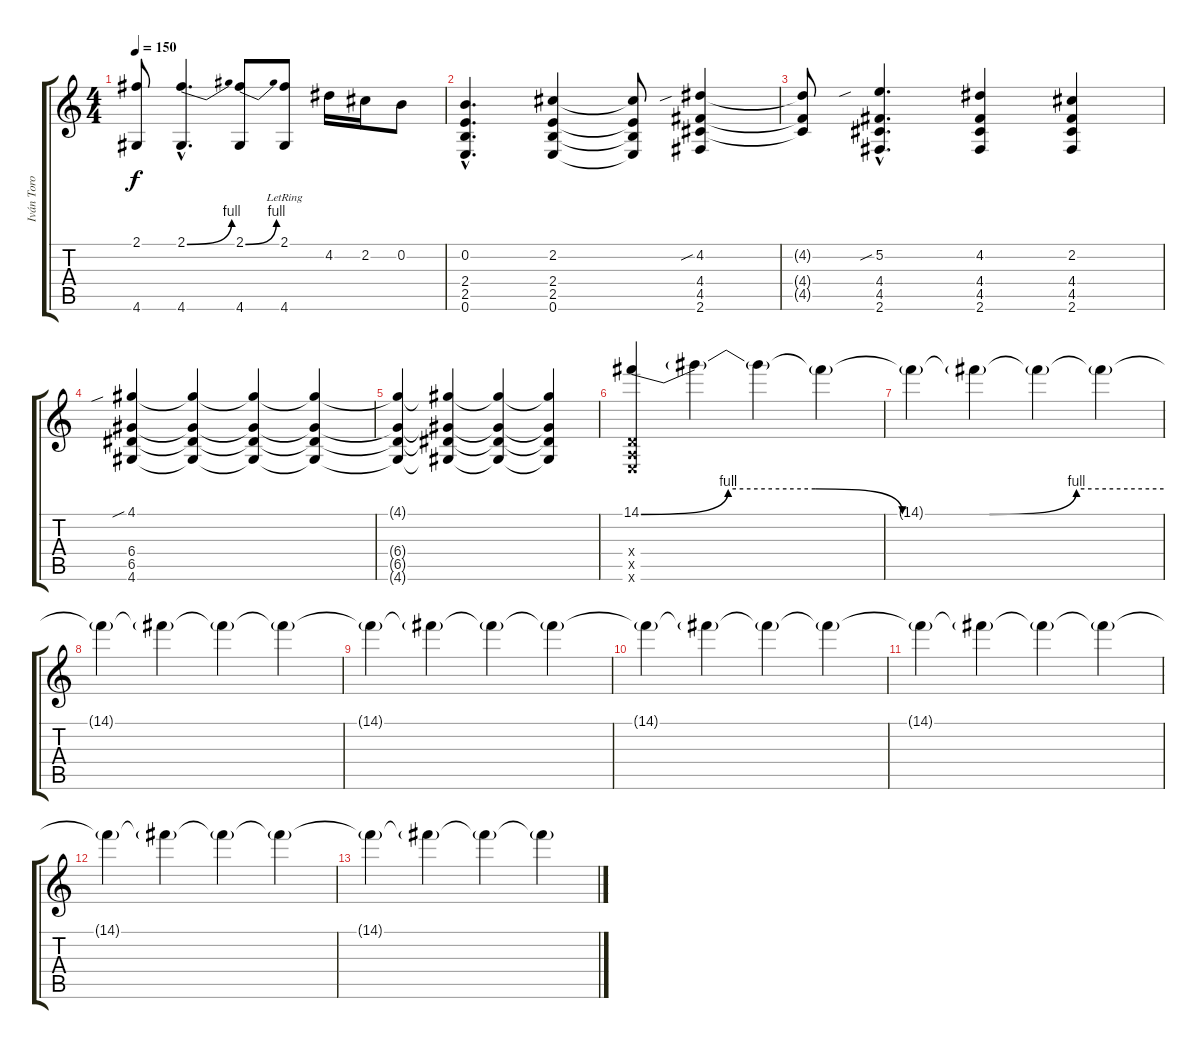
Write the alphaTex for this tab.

\track ("Iván Toro (guitarra)" "Iván Toro ") {instrument distortionguitar}
\staff {score tabs}
\tuning (E4 B3 G3 D3 A2 E2) {hide}
\ts (4 4)
\tempo 150
\clef g2
\ks c
(2.1{t} 4.6{t}).8{dy f} (2.1{be (bend 0 0 60 4) hac} 4.6{hac}).4{d} (2.1{be (bend 0 0 60 4)} 4.6).8 (2.1 4.6{lr}).8 4.2.16 2.2.16 0.2.8 |
(0.2{hac} 2.4{hac} 2.5{hac} 0.6{hac}).4{d} (2.2 2.4 2.5 0.6).4 (2.2{t} 2.4{t} 2.5{t} 0.6{t}).8 (4.2{sib} 4.4 4.5 2.6).4 |
(4.2{t} 4.4{t} 4.5{t}).8 (5.2{sib hac} 4.4{hac} 4.5{hac} 2.6{hac}).4{d} (4.2 4.4 4.5 2.6).4 (2.2 4.4 4.5 2.6).4 |
(4.1{sib} 6.4 6.5 4.6).4 (4.1{t} 6.4{t} 6.5{t} 4.6{t}).4 (4.1{t} 6.4{t} 6.5{t} 4.6{t}).4 (4.1{t} 6.4{t} 6.5{t} 4.6{t}).4 |
(4.1{t} 6.4{t} 6.5{t} 4.6{t}).4 (4.1{t} 6.4{t} 6.5{t} 4.6{t}).4 (4.1{t} 6.4{t} 6.5{t} 4.6{t}).4 (4.1{t} 6.4{t} 6.5{t} 4.6{t}).4 |
(14.1{be (custom 0 0 10 4 20 4 30 0 40 0 50 4 60 4)} 0.4{x} 0.5{x} 0.6{x}).4 14.1{t}.4 14.1{t}.4 14.1{t}.4 |
14.1{t}.4 14.1{t}.4 14.1{t}.4 14.1{t}.4 |
14.1{t}.4 14.1{t}.4 14.1{t}.4 14.1{t}.4 |
14.1{t}.4 14.1{t}.4 14.1{t}.4 14.1{t}.4 |
14.1{t}.4 14.1{t}.4 14.1{t}.4 14.1{t}.4 |
14.1{t}.4 14.1{t}.4 14.1{t}.4 14.1{t}.4 |
14.1{t}.4 14.1{t}.4 14.1{t}.4 14.1{t}.4 |
14.1{t}.4 14.1{t}.4 14.1{t}.4 14.1{t}.4
